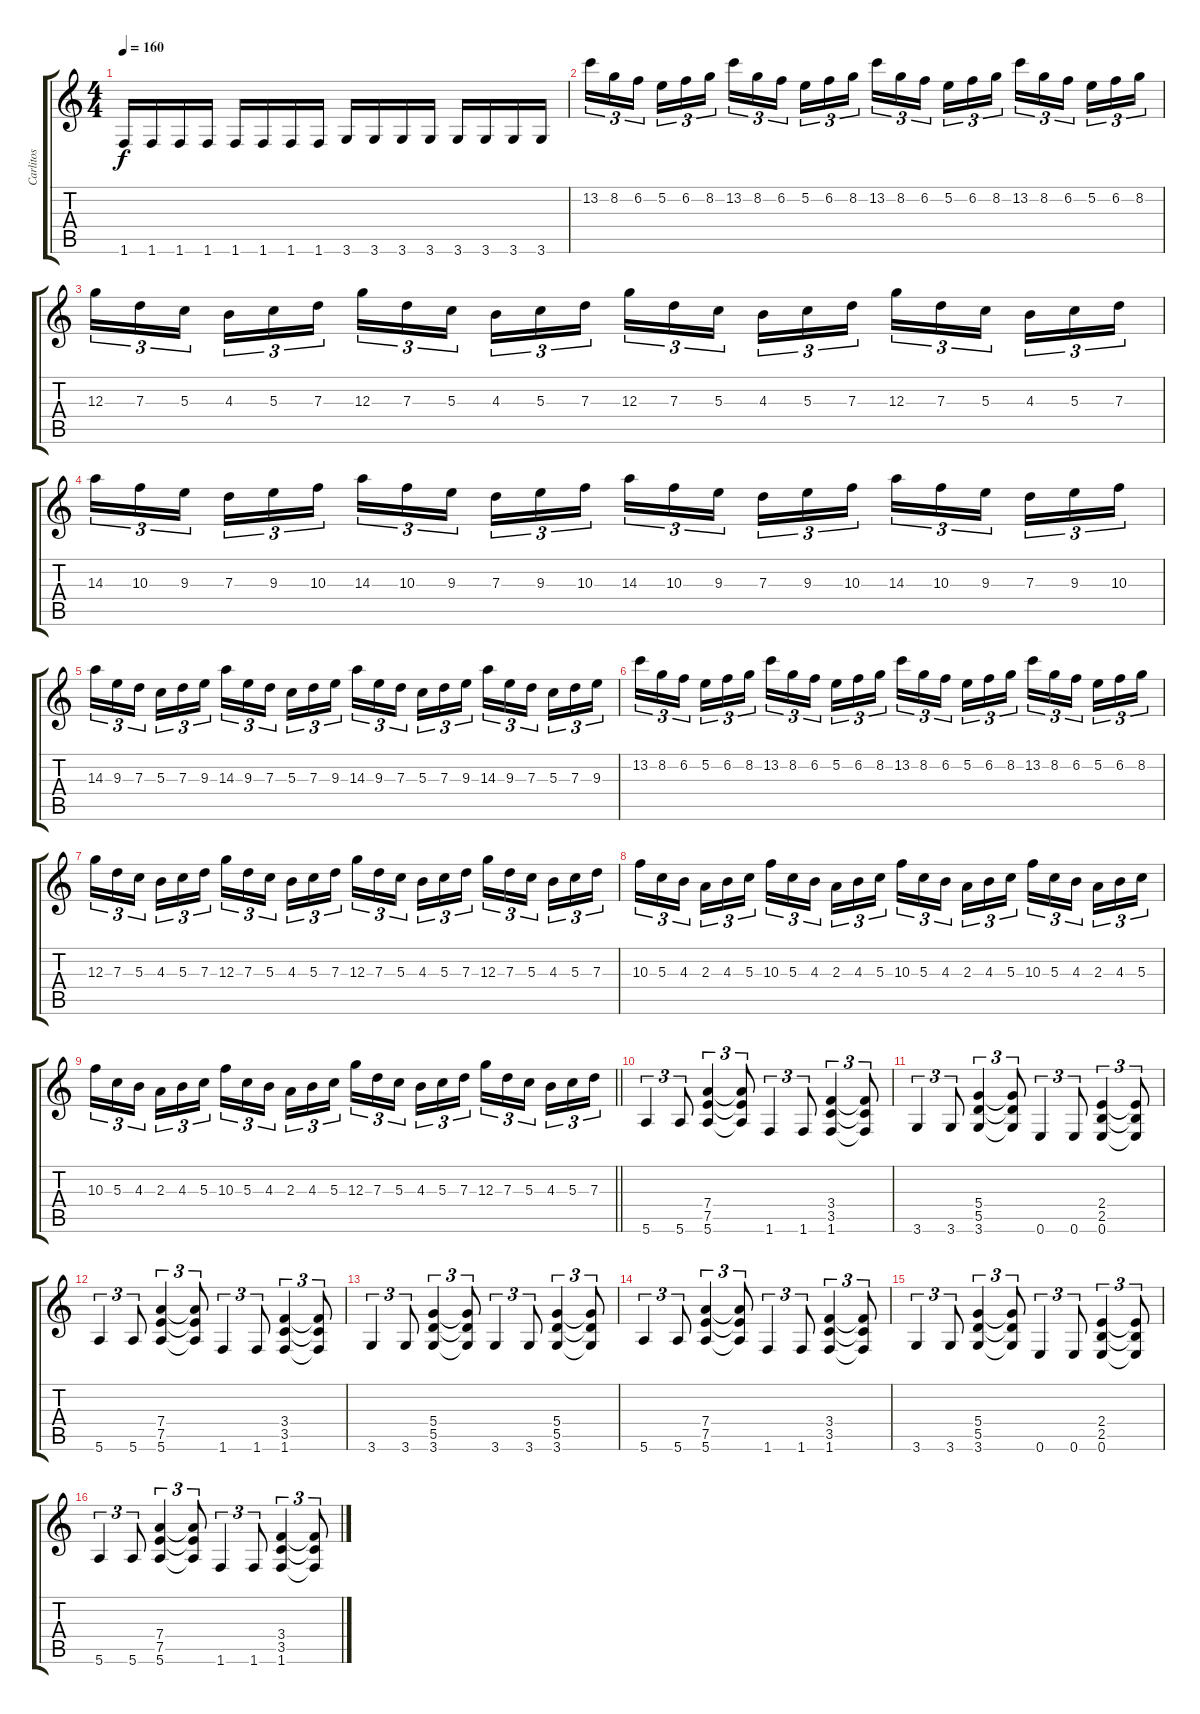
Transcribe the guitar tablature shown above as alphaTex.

\track ("Carlitos" "Carlitos") {instrument distortionguitar}
\staff {score tabs}
\tuning (E4 B3 G3 D3 A2 E2) {hide}
\ts (4 4)
\tempo 160
\clef g2
\ks c
1.6.16{dy f} 1.6.16 1.6.16 1.6.16 1.6.16 1.6.16 1.6.16 1.6.16 3.6.16 3.6.16 3.6.16 3.6.16 3.6.16 3.6.16 3.6.16 3.6.16 |
13.2.16{tu (3 2)} 8.2.16{tu (3 2)} 6.2.16{tu (3 2) beam splitsecondary} 5.2.16{tu (3 2)} 6.2.16{tu (3 2)} 8.2.16{tu (3 2)} 13.2.16{tu (3 2)} 8.2.16{tu (3 2)} 6.2.16{tu (3 2) beam splitsecondary} 5.2.16{tu (3 2)} 6.2.16{tu (3 2)} 8.2.16{tu (3 2)} 13.2.16{tu (3 2)} 8.2.16{tu (3 2)} 6.2.16{tu (3 2) beam splitsecondary} 5.2.16{tu (3 2)} 6.2.16{tu (3 2)} 8.2.16{tu (3 2)} 13.2.16{tu (3 2)} 8.2.16{tu (3 2)} 6.2.16{tu (3 2) beam splitsecondary} 5.2.16{tu (3 2)} 6.2.16{tu (3 2)} 8.2.16{tu (3 2)} |
12.3.16{tu (3 2)} 7.3.16{tu (3 2)} 5.3.16{tu (3 2) beam splitsecondary} 4.3.16{tu (3 2)} 5.3.16{tu (3 2)} 7.3.16{tu (3 2)} 12.3.16{tu (3 2)} 7.3.16{tu (3 2)} 5.3.16{tu (3 2) beam splitsecondary} 4.3.16{tu (3 2)} 5.3.16{tu (3 2)} 7.3.16{tu (3 2)} 12.3.16{tu (3 2)} 7.3.16{tu (3 2)} 5.3.16{tu (3 2) beam splitsecondary} 4.3.16{tu (3 2)} 5.3.16{tu (3 2)} 7.3.16{tu (3 2)} 12.3.16{tu (3 2)} 7.3.16{tu (3 2)} 5.3.16{tu (3 2) beam splitsecondary} 4.3.16{tu (3 2)} 5.3.16{tu (3 2)} 7.3.16{tu (3 2)} |
14.3.16{tu (3 2)} 10.3.16{tu (3 2)} 9.3.16{tu (3 2) beam splitsecondary} 7.3.16{tu (3 2)} 9.3.16{tu (3 2)} 10.3.16{tu (3 2)} 14.3.16{tu (3 2)} 10.3.16{tu (3 2)} 9.3.16{tu (3 2) beam splitsecondary} 7.3.16{tu (3 2)} 9.3.16{tu (3 2)} 10.3.16{tu (3 2)} 14.3.16{tu (3 2)} 10.3.16{tu (3 2)} 9.3.16{tu (3 2) beam splitsecondary} 7.3.16{tu (3 2)} 9.3.16{tu (3 2)} 10.3.16{tu (3 2)} 14.3.16{tu (3 2)} 10.3.16{tu (3 2)} 9.3.16{tu (3 2) beam splitsecondary} 7.3.16{tu (3 2)} 9.3.16{tu (3 2)} 10.3.16{tu (3 2)} |
14.3.16{tu (3 2)} 9.3.16{tu (3 2)} 7.3.16{tu (3 2) beam splitsecondary} 5.3.16{tu (3 2)} 7.3.16{tu (3 2)} 9.3.16{tu (3 2)} 14.3.16{tu (3 2)} 9.3.16{tu (3 2)} 7.3.16{tu (3 2) beam splitsecondary} 5.3.16{tu (3 2)} 7.3.16{tu (3 2)} 9.3.16{tu (3 2)} 14.3.16{tu (3 2)} 9.3.16{tu (3 2)} 7.3.16{tu (3 2) beam splitsecondary} 5.3.16{tu (3 2)} 7.3.16{tu (3 2)} 9.3.16{tu (3 2)} 14.3.16{tu (3 2)} 9.3.16{tu (3 2)} 7.3.16{tu (3 2) beam splitsecondary} 5.3.16{tu (3 2)} 7.3.16{tu (3 2)} 9.3.16{tu (3 2)} |
13.2.16{tu (3 2)} 8.2.16{tu (3 2)} 6.2.16{tu (3 2) beam splitsecondary} 5.2.16{tu (3 2)} 6.2.16{tu (3 2)} 8.2.16{tu (3 2)} 13.2.16{tu (3 2)} 8.2.16{tu (3 2)} 6.2.16{tu (3 2) beam splitsecondary} 5.2.16{tu (3 2)} 6.2.16{tu (3 2)} 8.2.16{tu (3 2)} 13.2.16{tu (3 2)} 8.2.16{tu (3 2)} 6.2.16{tu (3 2) beam splitsecondary} 5.2.16{tu (3 2)} 6.2.16{tu (3 2)} 8.2.16{tu (3 2)} 13.2.16{tu (3 2)} 8.2.16{tu (3 2)} 6.2.16{tu (3 2) beam splitsecondary} 5.2.16{tu (3 2)} 6.2.16{tu (3 2)} 8.2.16{tu (3 2)} |
12.3.16{tu (3 2)} 7.3.16{tu (3 2)} 5.3.16{tu (3 2) beam splitsecondary} 4.3.16{tu (3 2)} 5.3.16{tu (3 2)} 7.3.16{tu (3 2)} 12.3.16{tu (3 2)} 7.3.16{tu (3 2)} 5.3.16{tu (3 2) beam splitsecondary} 4.3.16{tu (3 2)} 5.3.16{tu (3 2)} 7.3.16{tu (3 2)} 12.3.16{tu (3 2)} 7.3.16{tu (3 2)} 5.3.16{tu (3 2) beam splitsecondary} 4.3.16{tu (3 2)} 5.3.16{tu (3 2)} 7.3.16{tu (3 2)} 12.3.16{tu (3 2)} 7.3.16{tu (3 2)} 5.3.16{tu (3 2) beam splitsecondary} 4.3.16{tu (3 2)} 5.3.16{tu (3 2)} 7.3.16{tu (3 2)} |
10.3.16{tu (3 2)} 5.3.16{tu (3 2)} 4.3.16{tu (3 2) beam splitsecondary} 2.3.16{tu (3 2)} 4.3.16{tu (3 2)} 5.3.16{tu (3 2)} 10.3.16{tu (3 2)} 5.3.16{tu (3 2)} 4.3.16{tu (3 2) beam splitsecondary} 2.3.16{tu (3 2)} 4.3.16{tu (3 2)} 5.3.16{tu (3 2)} 10.3.16{tu (3 2)} 5.3.16{tu (3 2)} 4.3.16{tu (3 2) beam splitsecondary} 2.3.16{tu (3 2)} 4.3.16{tu (3 2)} 5.3.16{tu (3 2)} 10.3.16{tu (3 2)} 5.3.16{tu (3 2)} 4.3.16{tu (3 2) beam splitsecondary} 2.3.16{tu (3 2)} 4.3.16{tu (3 2)} 5.3.16{tu (3 2)} |
\barLineRight lightlight
10.3.16{tu (3 2)} 5.3.16{tu (3 2)} 4.3.16{tu (3 2) beam splitsecondary} 2.3.16{tu (3 2)} 4.3.16{tu (3 2)} 5.3.16{tu (3 2)} 10.3.16{tu (3 2)} 5.3.16{tu (3 2)} 4.3.16{tu (3 2) beam splitsecondary} 2.3.16{tu (3 2)} 4.3.16{tu (3 2)} 5.3.16{tu (3 2)} 12.3.16{tu (3 2)} 7.3.16{tu (3 2)} 5.3.16{tu (3 2) beam splitsecondary} 4.3.16{tu (3 2)} 5.3.16{tu (3 2)} 7.3.16{tu (3 2)} 12.3.16{tu (3 2)} 7.3.16{tu (3 2)} 5.3.16{tu (3 2) beam splitsecondary} 4.3.16{tu (3 2)} 5.3.16{tu (3 2)} 7.3.16{tu (3 2)} |
5.6.4{tu (3 2)} 5.6.8{tu (3 2)} (7.4 7.5 5.6).4{tu (3 2)} (7.4{t} 7.5{t} 5.6{t}).8{tu (3 2)} 1.6.4{tu (3 2)} 1.6.8{tu (3 2)} (3.4 3.5 1.6).4{tu (3 2)} (3.4{t} 3.5{t} 1.6{t}).8{tu (3 2)} |
3.6.4{tu (3 2)} 3.6.8{tu (3 2)} (5.4 5.5 3.6).4{tu (3 2)} (5.4{t} 5.5{t} 3.6{t}).8{tu (3 2)} 0.6.4{tu (3 2)} 0.6.8{tu (3 2)} (2.4 2.5 0.6).4{tu (3 2)} (2.4{t} 2.5{t} 0.6{t}).8{tu (3 2)} |
5.6.4{tu (3 2)} 5.6.8{tu (3 2)} (7.4 7.5 5.6).4{tu (3 2)} (7.4{t} 7.5{t} 5.6{t}).8{tu (3 2)} 1.6.4{tu (3 2)} 1.6.8{tu (3 2)} (3.4 3.5 1.6).4{tu (3 2)} (3.4{t} 3.5{t} 1.6{t}).8{tu (3 2)} |
3.6.4{tu (3 2)} 3.6.8{tu (3 2)} (5.4 5.5 3.6).4{tu (3 2)} (5.4{t} 5.5{t} 3.6{t}).8{tu (3 2)} 3.6.4{tu (3 2)} 3.6.8{tu (3 2)} (5.4 5.5 3.6).4{tu (3 2)} (5.4{t} 5.5{t} 3.6{t}).8{tu (3 2)} |
5.6.4{tu (3 2)} 5.6.8{tu (3 2)} (7.4 7.5 5.6).4{tu (3 2)} (7.4{t} 7.5{t} 5.6{t}).8{tu (3 2)} 1.6.4{tu (3 2)} 1.6.8{tu (3 2)} (3.4 3.5 1.6).4{tu (3 2)} (3.4{t} 3.5{t} 1.6{t}).8{tu (3 2)} |
3.6.4{tu (3 2)} 3.6.8{tu (3 2)} (5.4 5.5 3.6).4{tu (3 2)} (5.4{t} 5.5{t} 3.6{t}).8{tu (3 2)} 0.6.4{tu (3 2)} 0.6.8{tu (3 2)} (2.4 2.5 0.6).4{tu (3 2)} (2.4{t} 2.5{t} 0.6{t}).8{tu (3 2)} |
5.6.4{tu (3 2)} 5.6.8{tu (3 2)} (7.4 7.5 5.6).4{tu (3 2)} (7.4{t} 7.5{t} 5.6{t}).8{tu (3 2)} 1.6.4{tu (3 2)} 1.6.8{tu (3 2)} (3.4 3.5 1.6).4{tu (3 2)} (3.4{t} 3.5{t} 1.6{t}).8{tu (3 2)}
